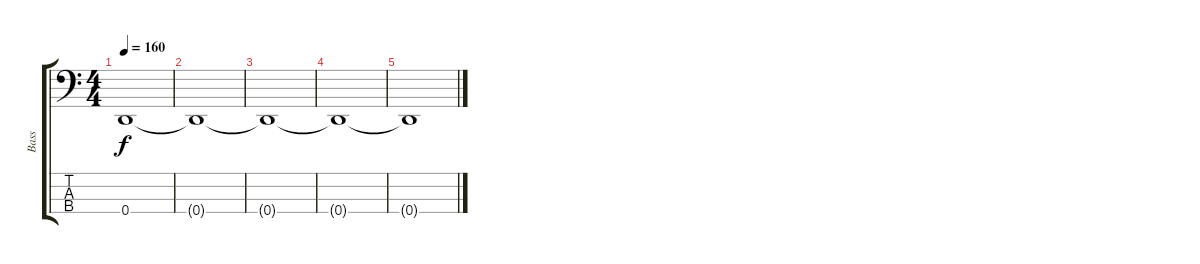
\track ("Bass" "Bass") {instrument electricbasspick}
\staff {score tabs}
\tuning (G2 D2 A1 D1) {hide}
\ts (4 4)
\tempo 160
\clef f4
\ks c
0.4{t}.1{dy f} |
0.4{t}.1 |
0.4{t}.1 |
0.4{t}.1 |
0.4{t}.1
